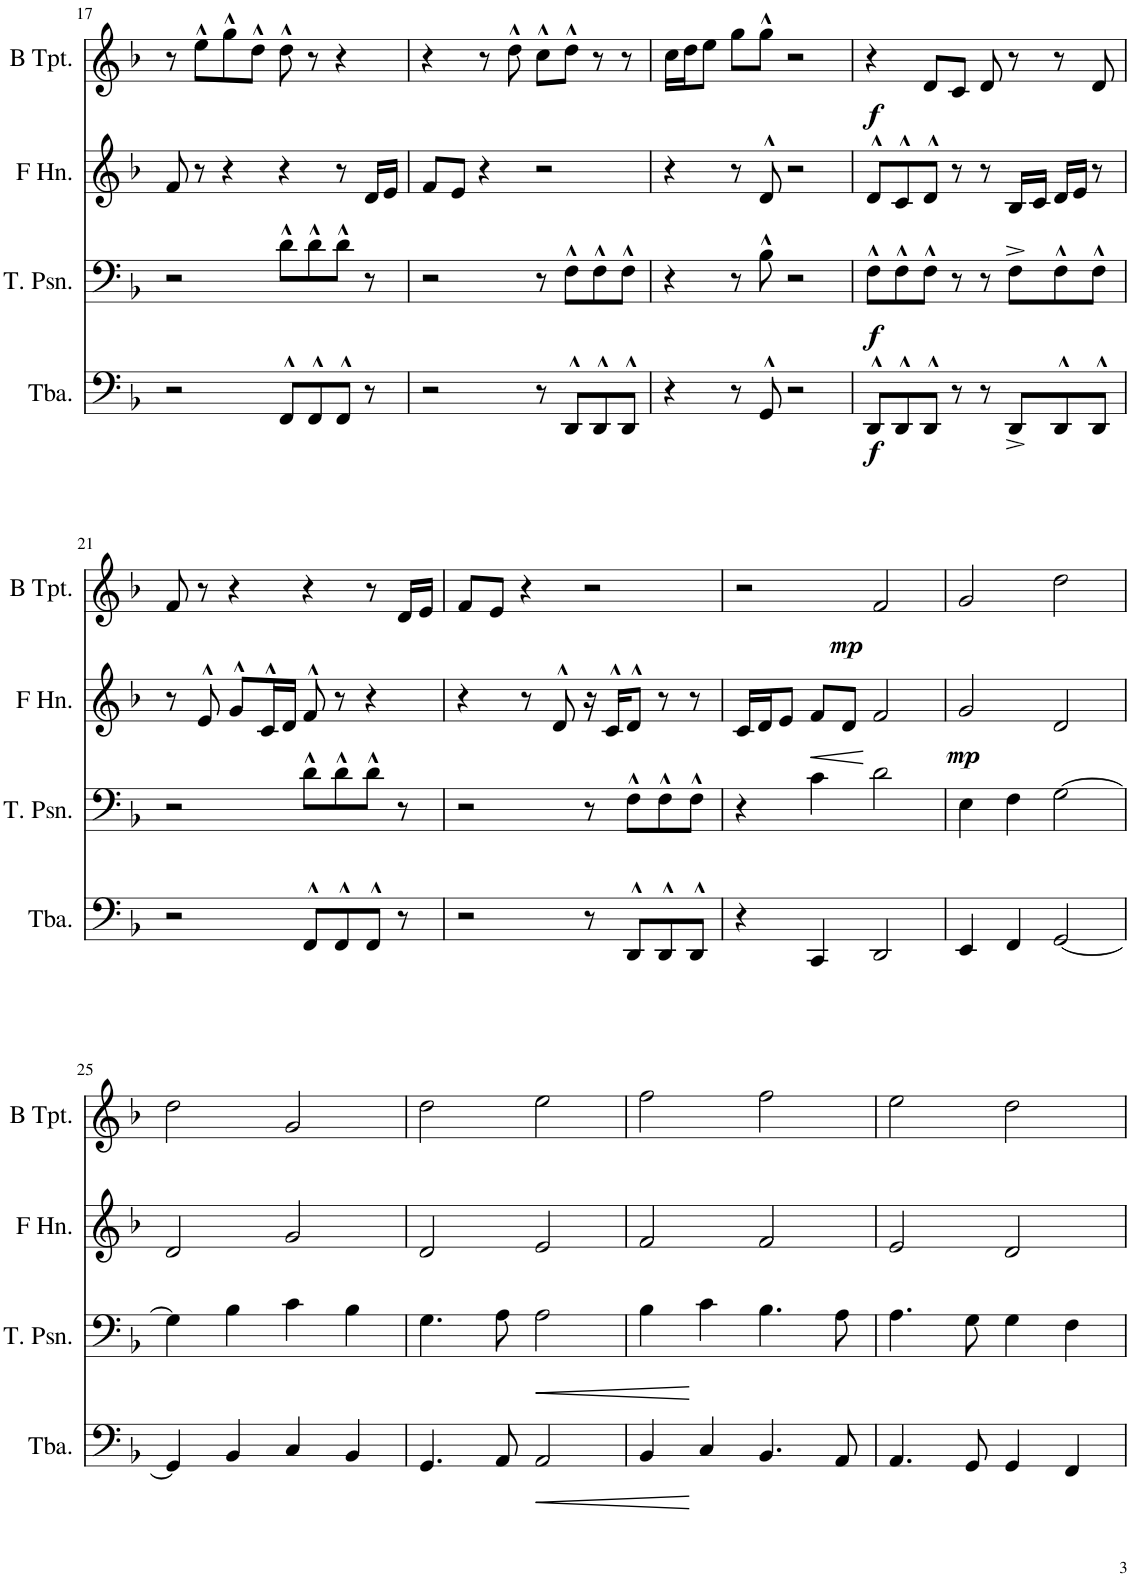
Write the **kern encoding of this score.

**kern	**dynam	**kern	**dynam	**kern	**dynam	**kern	**dynam
*part4	*part4	*part3	*part3	*part2	*part2	*part1	*part1
*staff4	*staff4	*staff3	*staff3	*staff2	*staff2	*staff1	*staff1
*I"Tuba	*	*I"Tenor Posaune	*	*I"Horn in F	*	*I"B Trompete	*
*I'Tba.	*	*I'T. Psn.	*	*	*	*I'B Tpt.	*
!!LO:PB:g=z
*clefF4	*	*clefF4	*	*clefG2	*	*clefG2	*
*	*	*	*	*ITrd4c7	*	*ITrd1c2	*
*k[b-]	*	*k[b-]	*	*k[b-]	*	*k[b-]	*
*M4/4	*	*M4/4	*	*M4/4	*	*M4/4	*
=17	=17	=17	=17	=17	=17	=17	=17
2r	.	2r	.	8f/	.	8r	.
.	.	.	.	8r	.	8ee^^\L	.
.	.	.	.	4r	.	8gg^^\	.
.	.	.	.	.	.	8dd^^\J	.
8FF^^/L	.	8d^^\L	.	4r	.	8dd^^\	.
8FF^^/	.	8d^^\	.	.	.	8r	.
8FF^^/J	.	8d^^\J	.	8r	.	4r	.
8r	.	8r	.	16d/LL	.	.	.
.	.	.	.	16e/JJ	.	.	.
=18	=18	=18	=18	=18	=18	=18	=18
2r	.	2r	.	8f/L	.	4r	.
.	.	.	.	8e/J	.	.	.
.	.	.	.	4r	.	8r	.
.	.	.	.	.	.	8dd^^\	.
8r	.	8r	.	2r	.	8cc^^\L	.
8DD^^/L	.	8F^^\L	.	.	.	8dd^^\J	.
8DD^^/	.	8F^^\	.	.	.	8r	.
8DD^^/J	.	8F^^\J	.	.	.	8r	.
=19	=19	=19	=19	=19	=19	=19	=19
4r	.	4r	.	4r	.	16cc\LL	.
.	.	.	.	.	.	16dd\J	.
.	.	.	.	.	.	8ee\J	.
8r	.	8r	.	8r	.	8gg\L	.
8GG^^/	.	8B-^^\	.	8d^^/	.	8gg^^\J	.
2r	.	2r	.	2r	.	2r	.
=20	=20	=20	=20	=20	=20	=20	=20
!	!LO:DY:b	!	!LO:DY:b	!	!	!	!LO:DY:b
8DD^^/L	f	8F^^\L	f	8d^^/L	.	4r	f
8DD^^/	.	8F^^\	.	8c^^/	.	.	.
8DD^^/J	.	8F^^\J	.	8d^^/J	.	8d/L	.
8r	.	8r	.	8r	.	8c/J	.
8r	.	8r	.	8r	.	8d/	.
8DD^/L	.	8F^\L	.	16B-/LL	.	8r	.
.	.	.	.	16c/JJ	.	.	.
8DD^^/	.	8F^^\	.	16d/LL	.	8r	.
.	.	.	.	16e/JJ	.	.	.
8DD^^/J	.	8F^^\J	.	8r	.	8d/	.
!!LO:LB:g=z
=21	=21	=21	=21	=21	=21	=21	=21
2r	.	2r	.	8r	.	8f/	.
.	.	.	.	8e^^/	.	8r	.
.	.	.	.	8g^^/L	.	4r	.
.	.	.	.	16c^^/L	.	.	.
.	.	.	.	16d/JJ	.	.	.
8FF^^/L	.	8d^^\L	.	8f^^/	.	4r	.
8FF^^/	.	8d^^\	.	8r	.	.	.
8FF^^/J	.	8d^^\J	.	4r	.	8r	.
8r	.	8r	.	.	.	16d/LL	.
.	.	.	.	.	.	16e/JJ	.
=22	=22	=22	=22	=22	=22	=22	=22
2r	.	2r	.	4r	.	8f/L	.
.	.	.	.	.	.	8e/J	.
.	.	.	.	8r	.	4r	.
.	.	.	.	8d^^/	.	.	.
8r	.	8r	.	16r	.	2r	.
.	.	.	.	16c^^/KL	.	.	.
8DD^^/L	.	8F^^\L	.	8d^^/J	.	.	.
8DD^^/	.	8F^^\	.	8r	.	.	.
8DD^^/J	.	8F^^\J	.	8r	.	.	.
=23	=23	=23	=23	=23	=23	=23	=23
*	*	*	*	*	*	*^	*
4r	.	4r	.	16c/LL	.	2r	4.ryy	.
.	.	.	.	16d/J	.	.	.	.
.	.	.	.	8e/J	.	.	.	.
!	!	!	!	!	!LO:HP:b	!	!	!
4CC/	.	4c\	.	8f/L	<	.	.	.
!	!	!	!	!	!	!	!	!LO:DY:b
.	.	.	.	8d/J	.	.	2ryy	mp
2DD/	.	2d\	.	2f/	[	2f/	.	.
.	.	.	.	.	.	.	8ryy	.
=24	=24	=24	=24	=24	=24	=24	=24	=24
!	!	!	!	!	!LO:DY:b	!	!	!
*	*	*	*	*	*	*v	*v	*
4EE/	.	4E\	.	2g/	mp	2g/	.
4FF/	.	4F\	.	.	.	.	.
[2GG/	.	[2G\	.	2d/	.	2dd\	.
!!LO:LB:g=z
=25	=25	=25	=25	=25	=25	=25	=25
4GG/]	.	4G\]	.	2d/	.	2dd\	.
4BB-/	.	4B-\	.	.	.	.	.
4C/	.	4c\	.	2g/	.	2g/	.
4BB-/	.	4B-\	.	.	.	.	.
=26	=26	=26	=26	=26	=26	=26	=26
4.GG/	.	4.G\	.	2d/	.	2dd\	.
8AA/	.	8A\	.	.	.	.	.
!	!LO:HP:b	!	!LO:HP:b	!	!	!	!
2AA/	<	2A\	<	2e/	.	2ee\	.
=27	=27	=27	=27	=27	=27	=27	=27
4BB-/	.	4B-\	.	2f/	.	2ff\	.
4C/	[	4c\	[	.	.	.	.
4.BB-/	.	4.B-\	.	2f/	.	2ff\	.
8AA/	.	8A\	.	.	.	.	.
=28	=28	=28	=28	=28	=28	=28	=28
4.AA/	.	4.A\	.	2e/	.	2ee\	.
8GG/	.	8G\	.	.	.	.	.
4GG/	.	4G\	.	2d/	.	2dd\	.
4FF/	.	4F\	.	.	.	.	.
=	=	=	=	=	=	=	=
*-	*-	*-	*-	*-	*-	*-	*-
